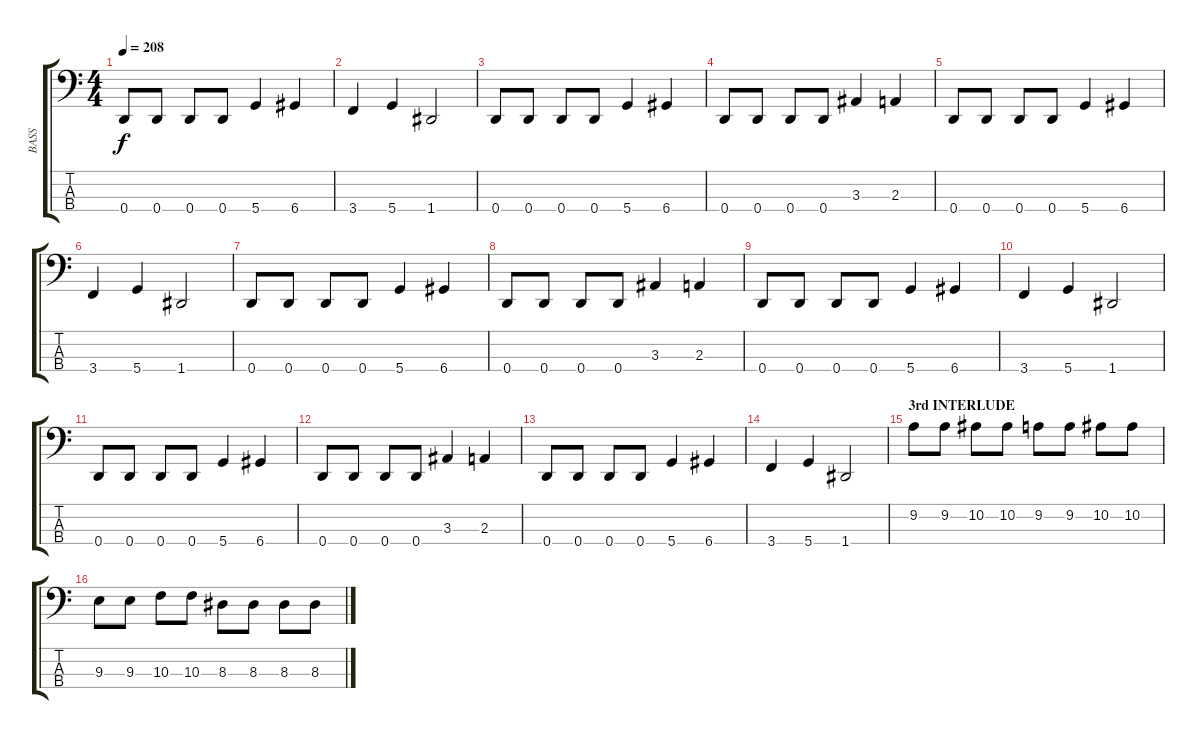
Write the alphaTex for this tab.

\track ("BASS" "BASS") {instrument electricbassfinger}
\staff {score tabs}
\tuning (F2 C2 G1 D1) {hide}
\ts (4 4)
\tempo 208
\clef f4
\ks c
0.4.8{dy f} 0.4.8 0.4.8 0.4.8 5.4.4 6.4.4 |
3.4.4 5.4.4 1.4.2 |
0.4.8 0.4.8 0.4.8 0.4.8 5.4.4 6.4.4 |
0.4.8 0.4.8 0.4.8 0.4.8 3.3.4 2.3.4 |
0.4.8 0.4.8 0.4.8 0.4.8 5.4.4 6.4.4 |
3.4.4 5.4.4 1.4.2 |
0.4.8 0.4.8 0.4.8 0.4.8 5.4.4 6.4.4 |
0.4.8 0.4.8 0.4.8 0.4.8 3.3.4 2.3.4 |
0.4.8 0.4.8 0.4.8 0.4.8 5.4.4 6.4.4 |
3.4.4 5.4.4 1.4.2 |
0.4.8 0.4.8 0.4.8 0.4.8 5.4.4 6.4.4 |
0.4.8 0.4.8 0.4.8 0.4.8 3.3.4 2.3.4 |
0.4.8 0.4.8 0.4.8 0.4.8 5.4.4 6.4.4 |
3.4.4 5.4.4 1.4.2 |
\section ("" "3rd INTERLUDE")
9.2.8 9.2.8 10.2.8 10.2.8 9.2.8 9.2.8 10.2.8 10.2.8 |
9.3.8 9.3.8 10.3.8 10.3.8 8.3.8 8.3.8 8.3.8 8.3.8
